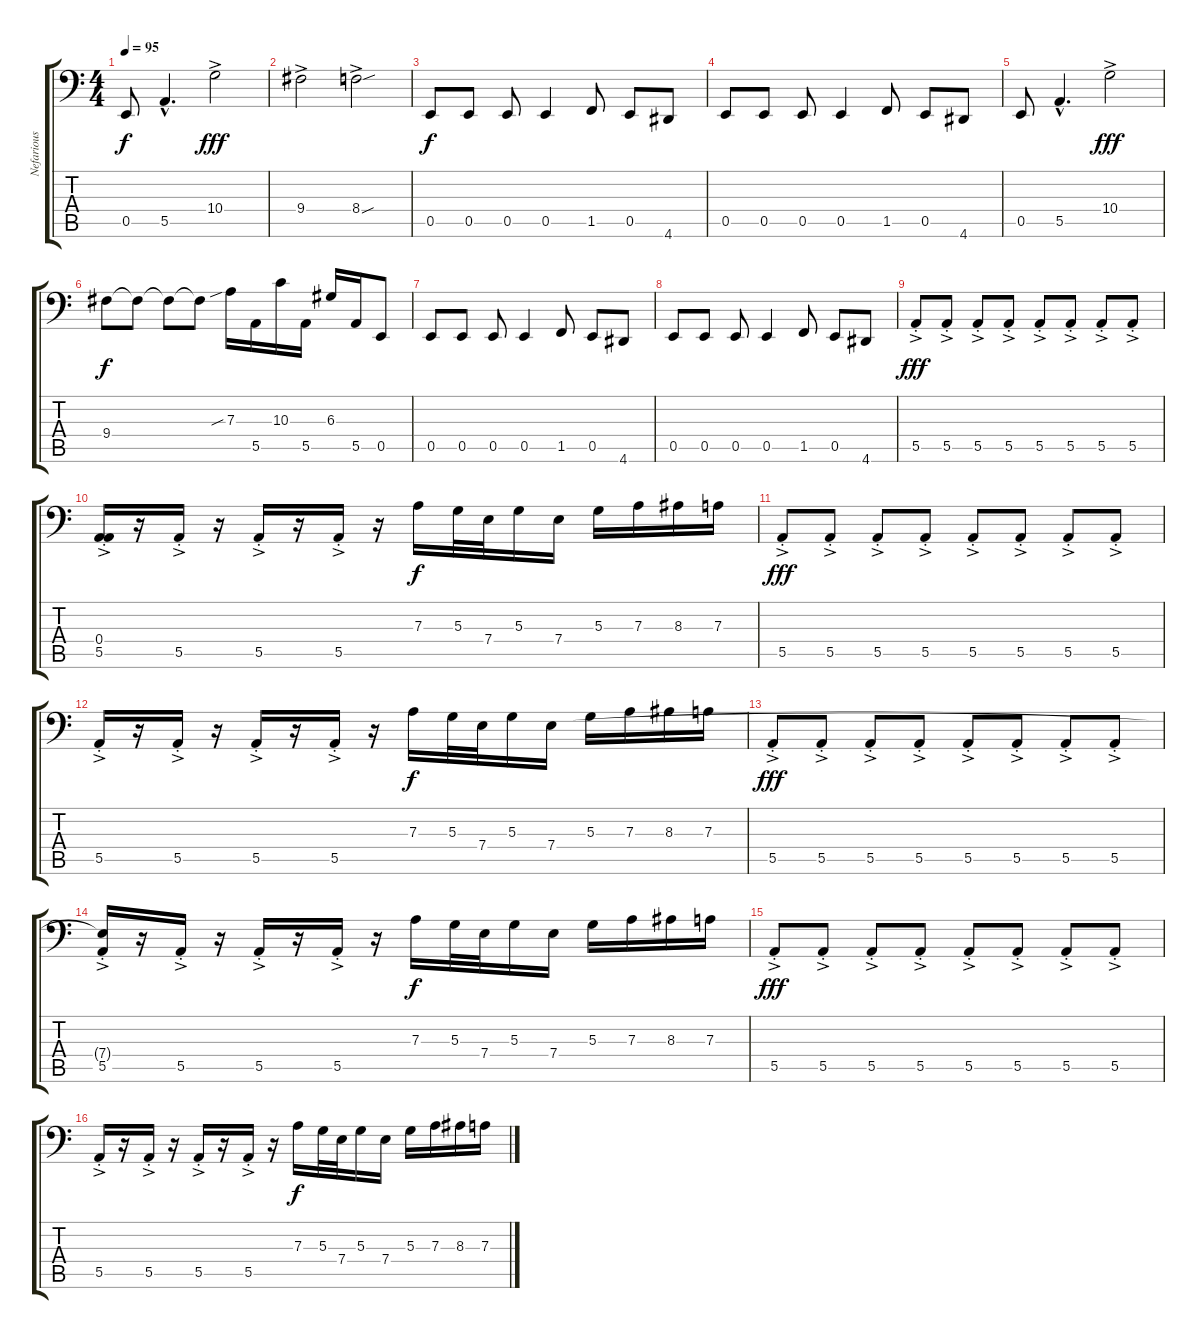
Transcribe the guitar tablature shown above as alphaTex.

\track ("Nefarious" "Nefarious") {instrument electricbasspick}
\staff {score tabs}
\tuning (C3 G2 D2 A1 E1 B0) {hide}
\ts (4 4)
\tempo 95
\clef f4
\ks c
0.5.8{dy f} 5.5{hac}.4{d} 10.4{ac}.2{dy fff} |
9.4{ac}.2 8.4{sou ac}.2 |
0.5.8{dy f} 0.5.8 0.5.8 0.5.4 1.5.8 0.5.8 4.6.8 |
0.5.8 0.5.8 0.5.8 0.5.4 1.5.8 0.5.8 4.6.8 |
0.5.8 5.5{hac}.4{d} 10.4{ac}.2{dy fff} |
9.4.8{dy f} 9.4{t}.8 9.4{t}.8 9.4{t}.8 7.3{sib}.16 5.5.16 10.3.16 5.5.16 6.3.16 5.5.16 0.5.8 |
0.5.8 0.5.8 0.5.8 0.5.4 1.5.8 0.5.8 4.6.8 |
0.5.8 0.5.8 0.5.8 0.5.4 1.5.8 0.5.8 4.6.8 |
5.5{ac st}.8{dy fff} 5.5{ac st}.8 5.5{ac st}.8 5.5{ac st}.8 5.5{ac st}.8 5.5{ac st}.8 5.5{ac st}.8 5.5{ac st}.8 |
(0.4 5.5{ac st}).16 r.16 5.5{ac st}.16 r.16 5.5{ac st}.16 r.16 5.5{ac st}.16 r.16 7.3.16{dy f} 5.3.32 7.4.32 5.3.16 7.4.16 5.3.16 7.3.16 8.3.16 7.3.16 |
5.5{ac st}.8{dy fff} 5.5{ac st}.8 5.5{ac st}.8 5.5{ac st}.8 5.5{ac st}.8 5.5{ac st}.8 5.5{ac st}.8 5.5{ac st}.8 |
5.5{ac st}.16 r.16 5.5{ac st}.16 r.16 5.5{ac st}.16 r.16 5.5{ac st}.16 r.16 7.3.16{dy f} 5.3.32 7.4.32 5.3.16 7.4.16 5.3.16 7.3.16 8.3.16 7.3.16 |
5.5{ac st}.8{dy fff} 5.5{ac st}.8 5.5{ac st}.8 5.5{ac st}.8 5.5{ac st}.8 5.5{ac st}.8 5.5{ac st}.8 5.5{ac st}.8 |
(7.4{t} 5.5{ac st}).16 r.16 5.5{ac st}.16 r.16 5.5{ac st}.16 r.16 5.5{ac st}.16 r.16 7.3.16{dy f} 5.3.32 7.4.32 5.3.16 7.4.16 5.3.16 7.3.16 8.3.16 7.3.16 |
5.5{ac st}.8{dy fff} 5.5{ac st}.8 5.5{ac st}.8 5.5{ac st}.8 5.5{ac st}.8 5.5{ac st}.8 5.5{ac st}.8 5.5{ac st}.8 |
5.5{ac st}.16 r.16 5.5{ac st}.16 r.16 5.5{ac st}.16 r.16 5.5{ac st}.16 r.16 7.3.16{dy f} 5.3.32 7.4.32 5.3.16 7.4.16 5.3.16 7.3.16 8.3.16 7.3.16
